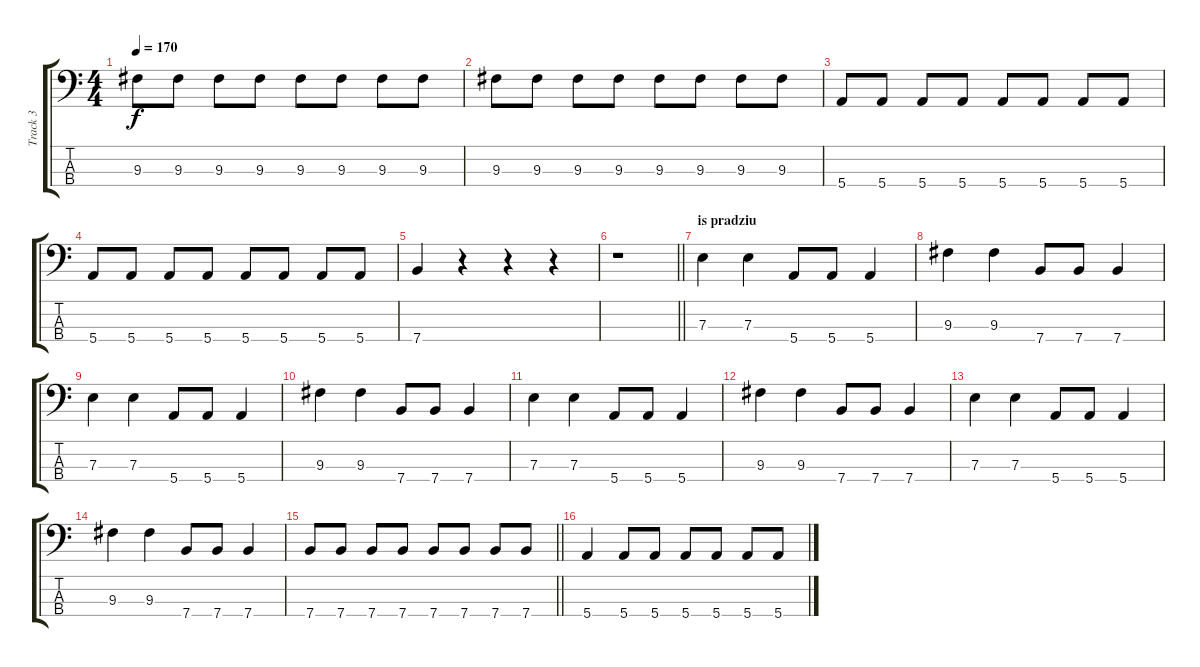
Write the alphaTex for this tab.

\track ("Track 3" "Track 3") {instrument electricbassfinger}
\staff {score tabs}
\tuning (G2 D2 A1 E1) {hide}
\ts (4 4)
\tempo 170
\clef f4
\ks c
9.3.8{dy f} 9.3.8 9.3.8 9.3.8 9.3.8 9.3.8 9.3.8 9.3.8 |
9.3.8 9.3.8 9.3.8 9.3.8 9.3.8 9.3.8 9.3.8 9.3.8 |
5.4.8 5.4.8 5.4.8 5.4.8 5.4.8 5.4.8 5.4.8 5.4.8 |
5.4.8 5.4.8 5.4.8 5.4.8 5.4.8 5.4.8 5.4.8 5.4.8 |
7.4.4 r.4 r.4 r.4 |
\barLineRight lightlight
r.1 |
\section ("" "is pradziu")
7.3.4 7.3.4 5.4.8 5.4.8 5.4.4 |
9.3.4 9.3.4 7.4.8 7.4.8 7.4.4 |
7.3.4 7.3.4 5.4.8 5.4.8 5.4.4 |
9.3.4 9.3.4 7.4.8 7.4.8 7.4.4 |
7.3.4 7.3.4 5.4.8 5.4.8 5.4.4 |
9.3.4 9.3.4 7.4.8 7.4.8 7.4.4 |
7.3.4 7.3.4 5.4.8 5.4.8 5.4.4 |
9.3.4 9.3.4 7.4.8 7.4.8 7.4.4 |
\barLineRight lightlight
7.4.8 7.4.8 7.4.8 7.4.8 7.4.8 7.4.8 7.4.8 7.4.8 |
5.4.4 5.4.8 5.4.8 5.4.8 5.4.8 5.4.8 5.4.8
